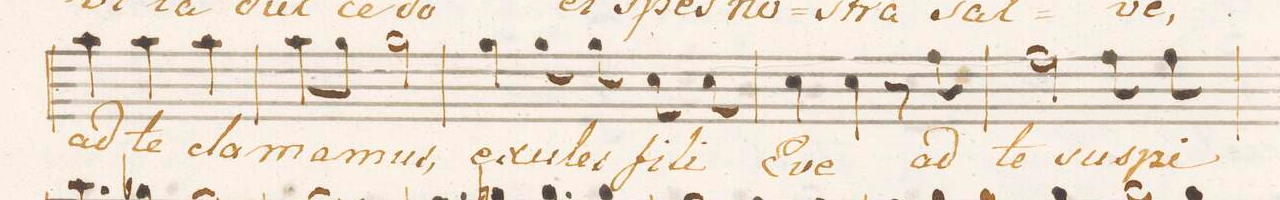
**kern	**text
*I"Alto.	*
*clefC3	*
*k[b-e-]	*
*M3/4	*
4b-\	ad
4b-\	te
4b-\	cla-
=12	=12
8b-\L	-ma-
8a\J	.
2a\	-mus,
=13	=13
4a\	e-
8a\	-xu-
8a\	-les
8d\	fi-
8d\	-li
=14	=14
4d\	E-
4d\	-ve
8r	.
8g\	ad
=15	=15
2g\	te
8g\	su-
8g\	-spi-
=16	=16
*-	*-
